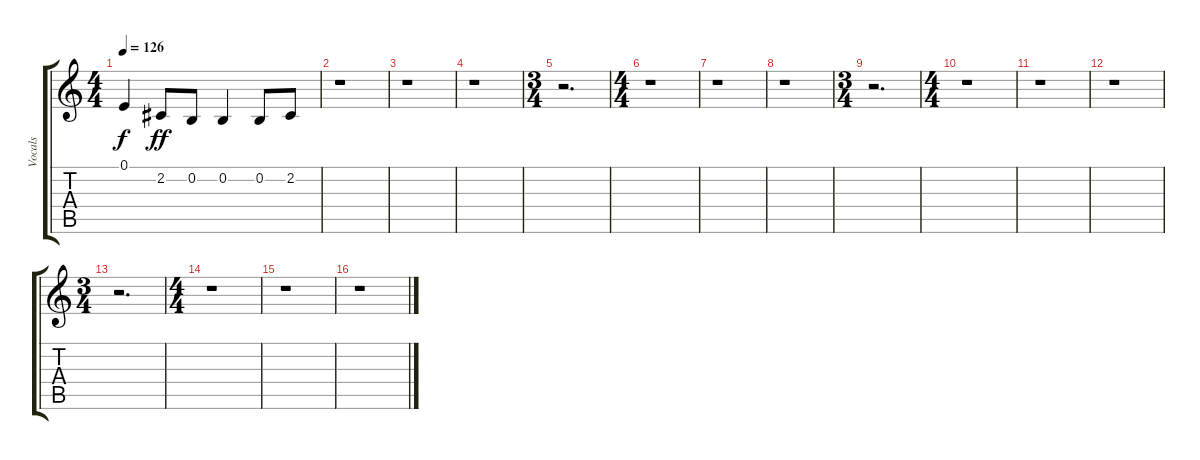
\track ("Vocals" "Vocals") {instrument lead6voice}
\staff {score tabs}
\tuning (E4 B3 G3 D3 A2 E2) {hide}
\ts (4 4)
\tempo 126
\clef g2
\ks c
0.1{t}.4{dy f} 2.2.8{dy ff} 0.2.8 0.2.4 0.2.8 2.2.8 |
r.1 |
r.1 |
r.1 |
\ts (3 4)
r.2{d} |
\ts (4 4)
r.1 |
r.1 |
r.1 |
\ts (3 4)
r.2{d} |
\ts (4 4)
r.1 |
r.1 |
r.1 |
\ts (3 4)
r.2{d} |
\ts (4 4)
r.1 |
r.1 |
r.1
